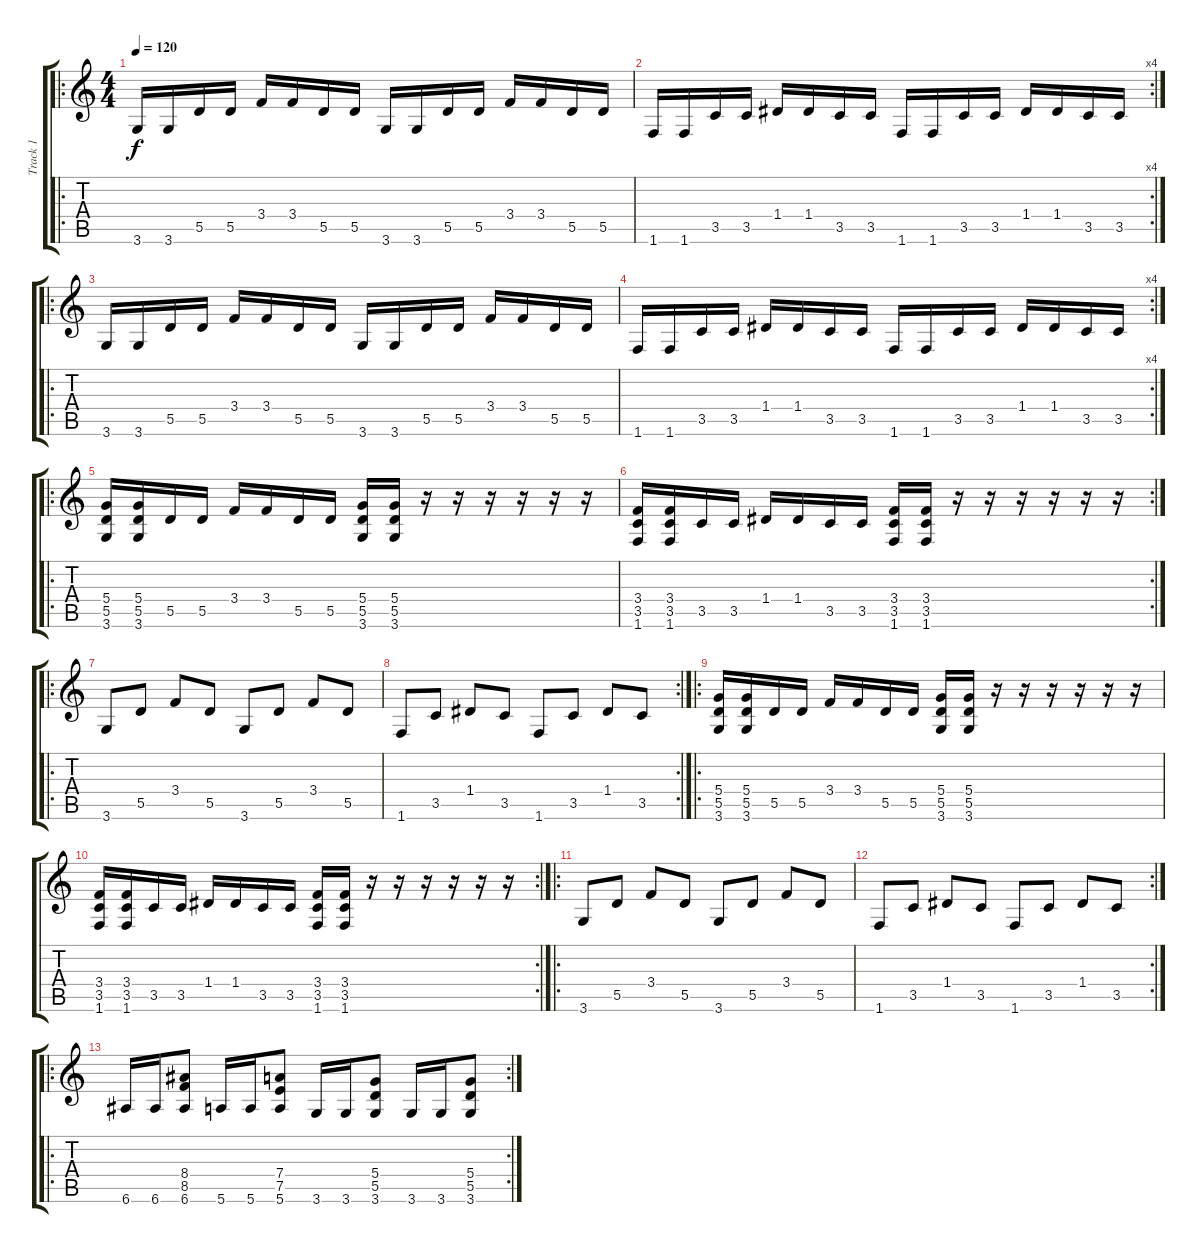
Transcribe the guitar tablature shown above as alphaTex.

\track ("Track 1" "Track 1") {instrument distortionguitar}
\staff {score tabs}
\tuning (E4 B3 G3 D3 A2 E2) {hide}
\ro
\ts (4 4)
\tempo 120
\clef g2
\ks c
3.6.16{dy f instrument distortionguitar} 3.6.16 5.5.16 5.5.16 3.4.16 3.4.16 5.5.16 5.5.16 3.6.16 3.6.16 5.5.16 5.5.16 3.4.16 3.4.16 5.5.16 5.5.16 |
\rc 4
1.6.16 1.6.16 3.5.16 3.5.16 1.4.16 1.4.16 3.5.16 3.5.16 1.6.16 1.6.16 3.5.16 3.5.16 1.4.16 1.4.16 3.5.16 3.5.16 |
\ro
3.6.16 3.6.16 5.5.16 5.5.16 3.4.16 3.4.16 5.5.16 5.5.16 3.6.16 3.6.16 5.5.16 5.5.16 3.4.16 3.4.16 5.5.16 5.5.16 |
\rc 4
1.6.16 1.6.16 3.5.16 3.5.16 1.4.16 1.4.16 3.5.16 3.5.16 1.6.16 1.6.16 3.5.16 3.5.16 1.4.16 1.4.16 3.5.16 3.5.16 |
\ro
(5.4 5.5 3.6).16 (5.4 5.5 3.6).16 5.5.16 5.5.16 3.4.16 3.4.16 5.5.16 5.5.16 (5.4 5.5 3.6).16 (5.4 5.5 3.6).16 r.16 r.16 r.16 r.16 r.16 r.16 |
\rc 2
(3.4 3.5 1.6).16 (3.4 3.5 1.6).16 3.5.16 3.5.16 1.4.16 1.4.16 3.5.16 3.5.16 (3.4 3.5 1.6).16 (3.4 3.5 1.6).16 r.16 r.16 r.16 r.16 r.16 r.16 |
\ro
3.6.8 5.5.8 3.4.8 5.5.8 3.6.8 5.5.8 3.4.8 5.5.8 |
\rc 2
1.6.8 3.5.8 1.4.8 3.5.8 1.6.8 3.5.8 1.4.8 3.5.8 |
\ro
(5.4 5.5 3.6).16 (5.4 5.5 3.6).16 5.5.16 5.5.16 3.4.16 3.4.16 5.5.16 5.5.16 (5.4 5.5 3.6).16 (5.4 5.5 3.6).16 r.16 r.16 r.16 r.16 r.16 r.16 |
\rc 2
(3.4 3.5 1.6).16 (3.4 3.5 1.6).16 3.5.16 3.5.16 1.4.16 1.4.16 3.5.16 3.5.16 (3.4 3.5 1.6).16 (3.4 3.5 1.6).16 r.16 r.16 r.16 r.16 r.16 r.16 |
\ro
3.6.8 5.5.8 3.4.8 5.5.8 3.6.8 5.5.8 3.4.8 5.5.8 |
\rc 2
1.6.8 3.5.8 1.4.8 3.5.8 1.6.8 3.5.8 1.4.8 3.5.8 |
\ro
\rc 2
6.6.16 6.6.16 (8.4 8.5 6.6).8 5.6.16 5.6.16 (7.4 7.5 5.6).8 3.6.16 3.6.16 (5.4 5.5 3.6).8 3.6.16 3.6.16 (5.4 5.5 3.6).8
